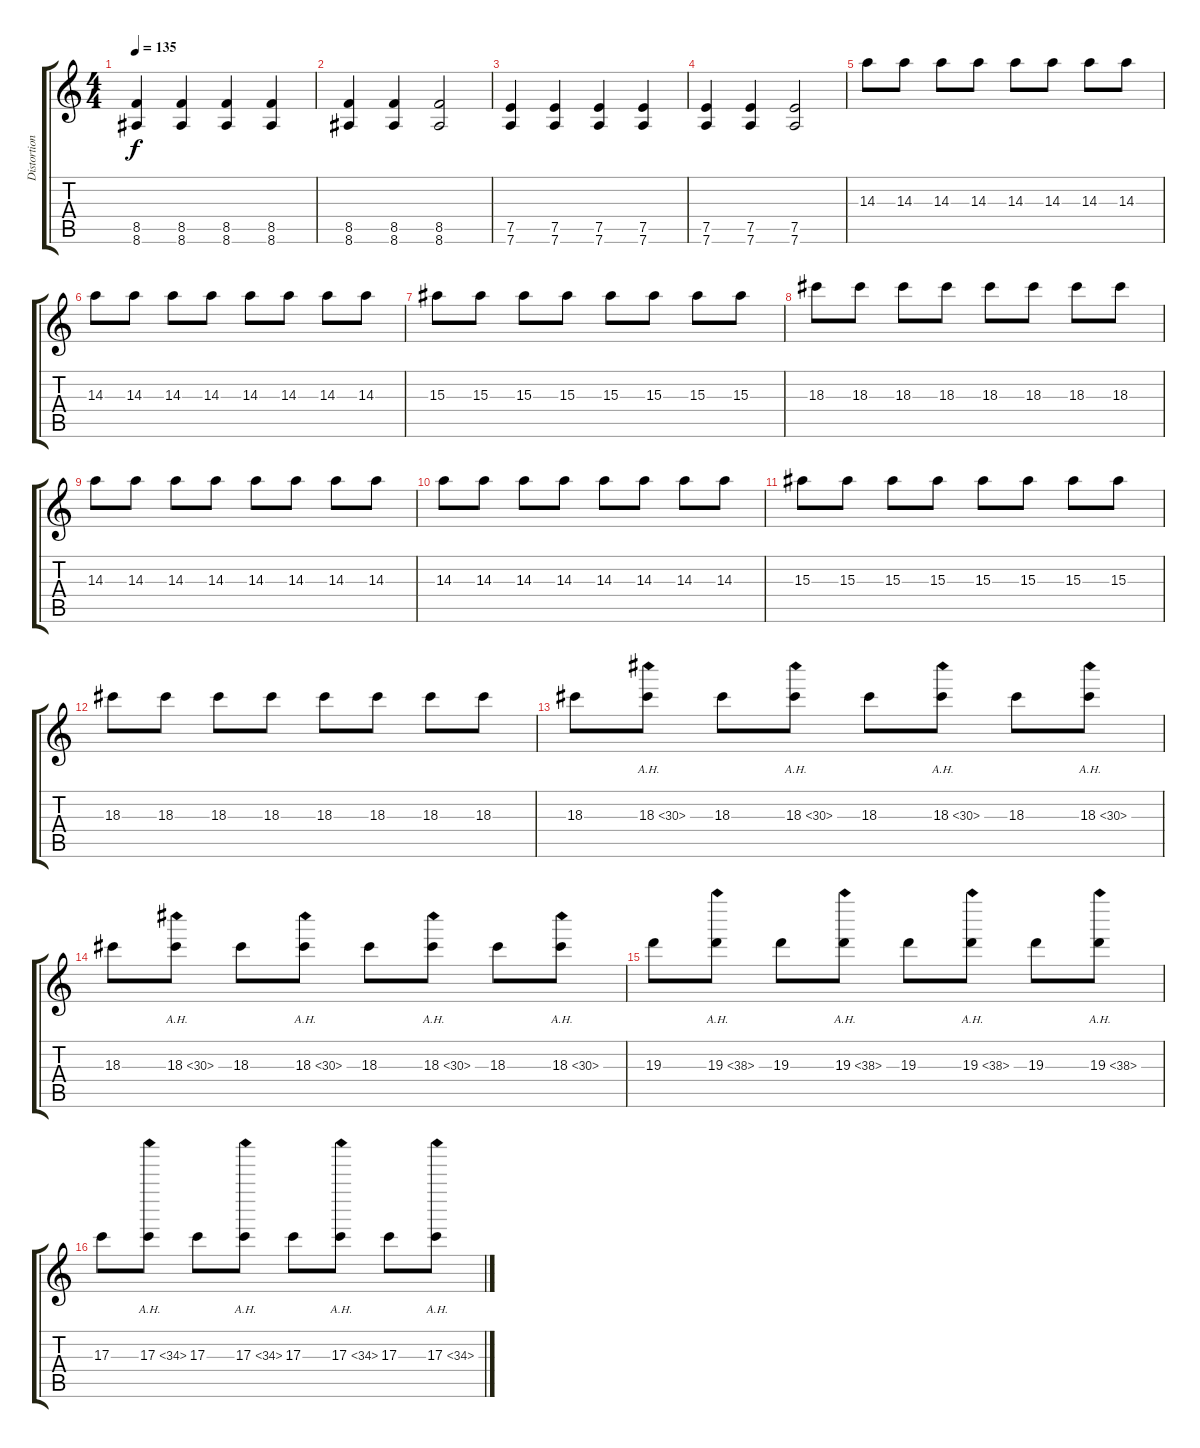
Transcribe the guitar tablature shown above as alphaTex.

\track ("Distortion" "Distortion") {instrument distortionguitar}
\staff {score tabs}
\tuning (E4 B3 G3 D3 A2 D2) {hide}
\ts (4 4)
\tempo 135
\clef g2
\ks c
(8.5 8.6).4{dy f} (8.5 8.6).4 (8.5 8.6).4 (8.5 8.6).4 |
(8.5 8.6).4 (8.5 8.6).4 (8.5 8.6).2 |
(7.5 7.6).4 (7.5 7.6).4 (7.5 7.6).4 (7.5 7.6).4 |
(7.5 7.6).4 (7.5 7.6).4 (7.5 7.6).2 |
14.3.8 14.3.8 14.3.8 14.3.8 14.3.8 14.3.8 14.3.8 14.3.8 |
14.3.8 14.3.8 14.3.8 14.3.8 14.3.8 14.3.8 14.3.8 14.3.8 |
15.3.8 15.3.8 15.3.8 15.3.8 15.3.8 15.3.8 15.3.8 15.3.8 |
18.3.8 18.3.8 18.3.8 18.3.8 18.3.8 18.3.8 18.3.8 18.3.8 |
14.3.8 14.3.8 14.3.8 14.3.8 14.3.8 14.3.8 14.3.8 14.3.8 |
14.3.8 14.3.8 14.3.8 14.3.8 14.3.8 14.3.8 14.3.8 14.3.8 |
15.3.8 15.3.8 15.3.8 15.3.8 15.3.8 15.3.8 15.3.8 15.3.8 |
18.3.8 18.3.8 18.3.8 18.3.8 18.3.8 18.3.8 18.3.8 18.3.8 |
18.3.8 18.3{ah 12}.8 18.3.8 18.3{ah 12}.8 18.3.8 18.3{ah 12}.8 18.3.8 18.3{ah 12}.8 |
18.3.8 18.3{ah 12}.8 18.3.8 18.3{ah 12}.8 18.3.8 18.3{ah 12}.8 18.3.8 18.3{ah 12}.8 |
19.3.8 19.3{ah 19}.8 19.3.8 19.3{ah 19}.8 19.3.8 19.3{ah 19}.8 19.3.8 19.3{ah 19}.8 |
17.3.8 17.3{ah 17}.8 17.3.8 17.3{ah 17}.8 17.3.8 17.3{ah 17}.8 17.3.8 17.3{ah 17}.8
